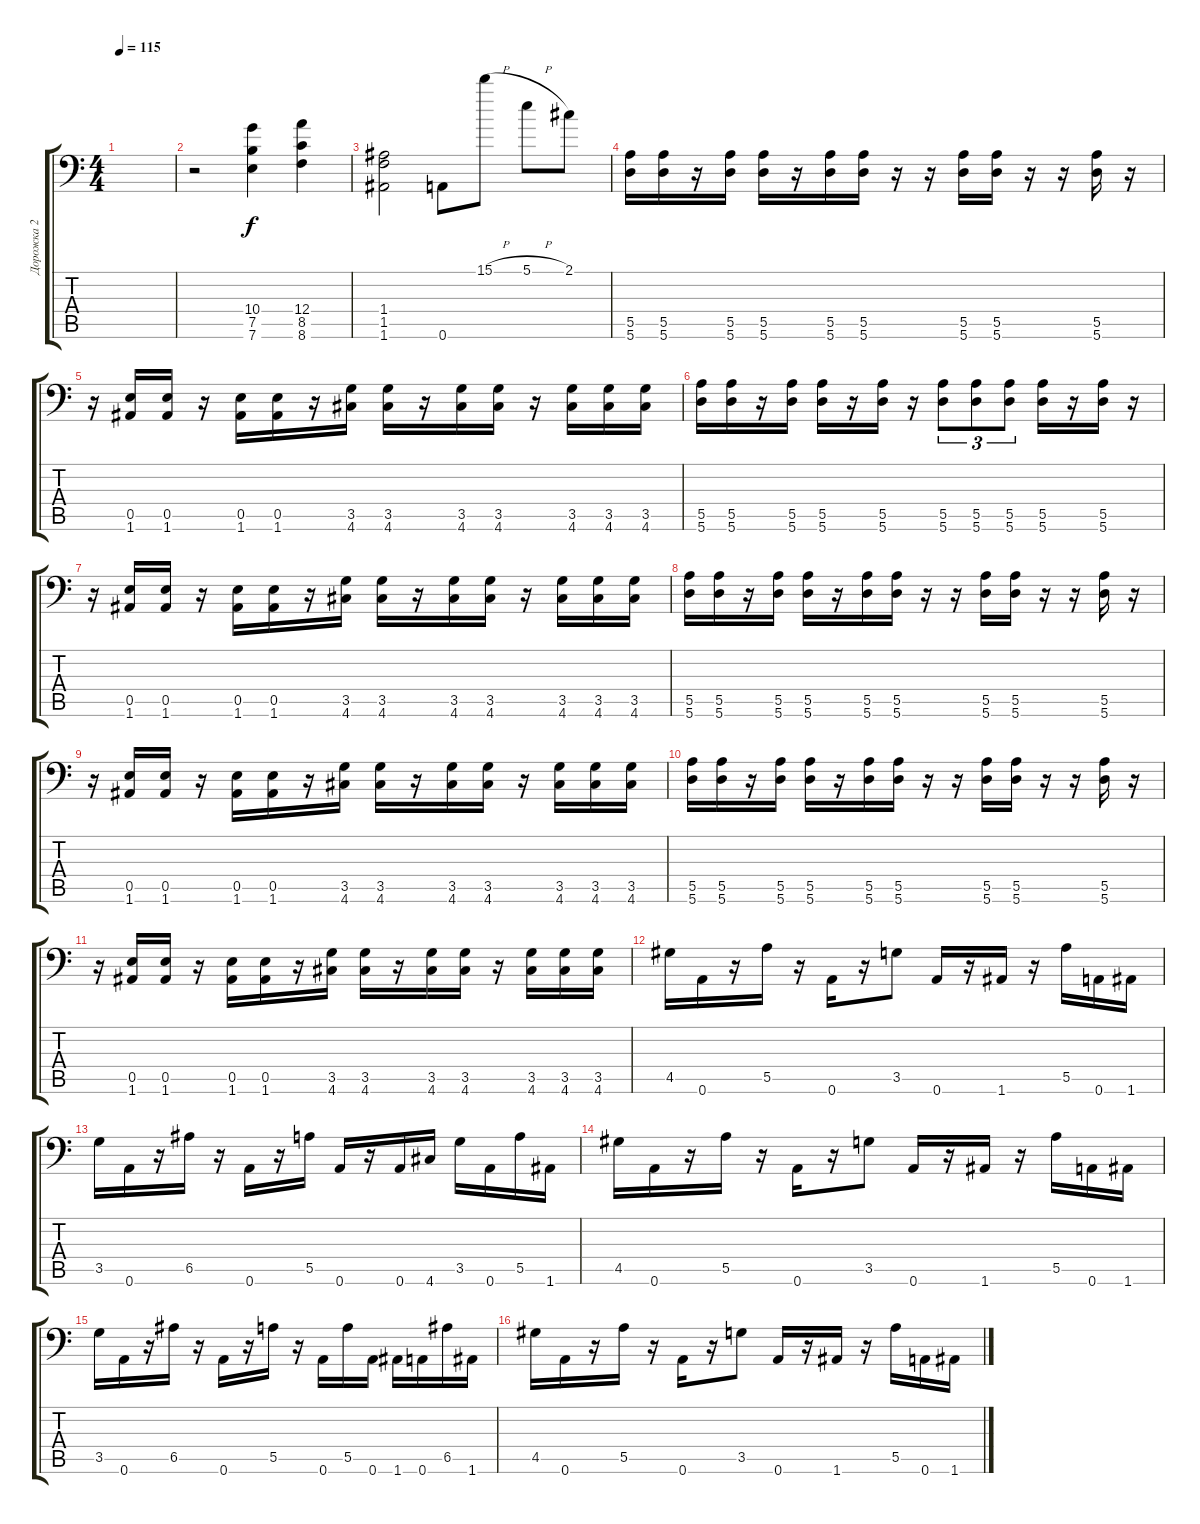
\track ("Дорожка 2" "Дорожка 2") {instrument distortionguitar}
\staff {score tabs}
\tuning (B3 Gb3 D3 A2 E2 A1) {hide}
\ts (4 4)
\tempo 115
\clef f4
\ks c
|
r.2 (10.4 7.5 7.6).4 (12.4 8.5 8.6).4 |
(1.4 1.5 1.6).2 0.6.8 15.1{h}.8 5.1{h}.8 2.1.8 |
(5.5 5.6).16 (5.5 5.6).16 r.16 (5.5 5.6).16 (5.5 5.6).16 r.16 (5.5 5.6).16 (5.5 5.6).16 r.16 r.16 (5.5 5.6).16 (5.5 5.6).16 r.16 r.16 (5.5 5.6).16 r.16 |
r.16 (0.5 1.6).16 (0.5 1.6).16 r.16 (0.5 1.6).16 (0.5 1.6).16 r.16 (3.5 4.6).16 (3.5 4.6).16 r.16 (3.5 4.6).16 (3.5 4.6).16 r.16 (3.5 4.6).16 (3.5 4.6).16 (3.5 4.6).16 |
(5.5 5.6).16 (5.5 5.6).16 r.16 (5.5 5.6).16 (5.5 5.6).16 r.16 (5.5 5.6).16 r.16 (5.5 5.6).8{tu (3 2)} (5.5 5.6).8{tu (3 2)} (5.5 5.6).8{tu (3 2)} (5.5 5.6).16 r.16 (5.5 5.6).16 r.16 |
r.16 (0.5 1.6).16 (0.5 1.6).16 r.16 (0.5 1.6).16 (0.5 1.6).16 r.16 (3.5 4.6).16 (3.5 4.6).16 r.16 (3.5 4.6).16 (3.5 4.6).16 r.16 (3.5 4.6).16 (3.5 4.6).16 (3.5 4.6).16 |
(5.5 5.6).16 (5.5 5.6).16 r.16 (5.5 5.6).16 (5.5 5.6).16 r.16 (5.5 5.6).16 (5.5 5.6).16 r.16 r.16 (5.5 5.6).16 (5.5 5.6).16 r.16 r.16 (5.5 5.6).16 r.16 |
r.16 (0.5 1.6).16 (0.5 1.6).16 r.16 (0.5 1.6).16 (0.5 1.6).16 r.16 (3.5 4.6).16 (3.5 4.6).16 r.16 (3.5 4.6).16 (3.5 4.6).16 r.16 (3.5 4.6).16 (3.5 4.6).16 (3.5 4.6).16 |
(5.5 5.6).16 (5.5 5.6).16 r.16 (5.5 5.6).16 (5.5 5.6).16 r.16 (5.5 5.6).16 (5.5 5.6).16 r.16 r.16 (5.5 5.6).16 (5.5 5.6).16 r.16 r.16 (5.5 5.6).16 r.16 |
r.16 (0.5 1.6).16 (0.5 1.6).16 r.16 (0.5 1.6).16 (0.5 1.6).16 r.16 (3.5 4.6).16 (3.5 4.6).16 r.16 (3.5 4.6).16 (3.5 4.6).16 r.16 (3.5 4.6).16 (3.5 4.6).16 (3.5 4.6).16 |
4.5.16 0.6.16 r.16 5.5.16 r.16 0.6.16 r.16 3.5.8 0.6.16 r.16 1.6.16 r.16 5.5.16 0.6.16 1.6.16 |
3.5.16 0.6.16 r.16 6.5.16 r.16 0.6.16 r.16 5.5.16 0.6.16 r.16 0.6.16 4.6.16 3.5.16 0.6.16 5.5.16 1.6.16 |
4.5.16 0.6.16 r.16 5.5.16 r.16 0.6.16 r.16 3.5.8 0.6.16 r.16 1.6.16 r.16 5.5.16 0.6.16 1.6.16 |
3.5.16 0.6.16 r.16 6.5.16 r.16 0.6.16 r.16 5.5.16 r.16 0.6.16 5.5.16 0.6.16 1.6.16 0.6.16 6.5.16 1.6.16 |
4.5.16 0.6.16 r.16 5.5.16 r.16 0.6.16 r.16 3.5.8 0.6.16 r.16 1.6.16 r.16 5.5.16 0.6.16 1.6.16
